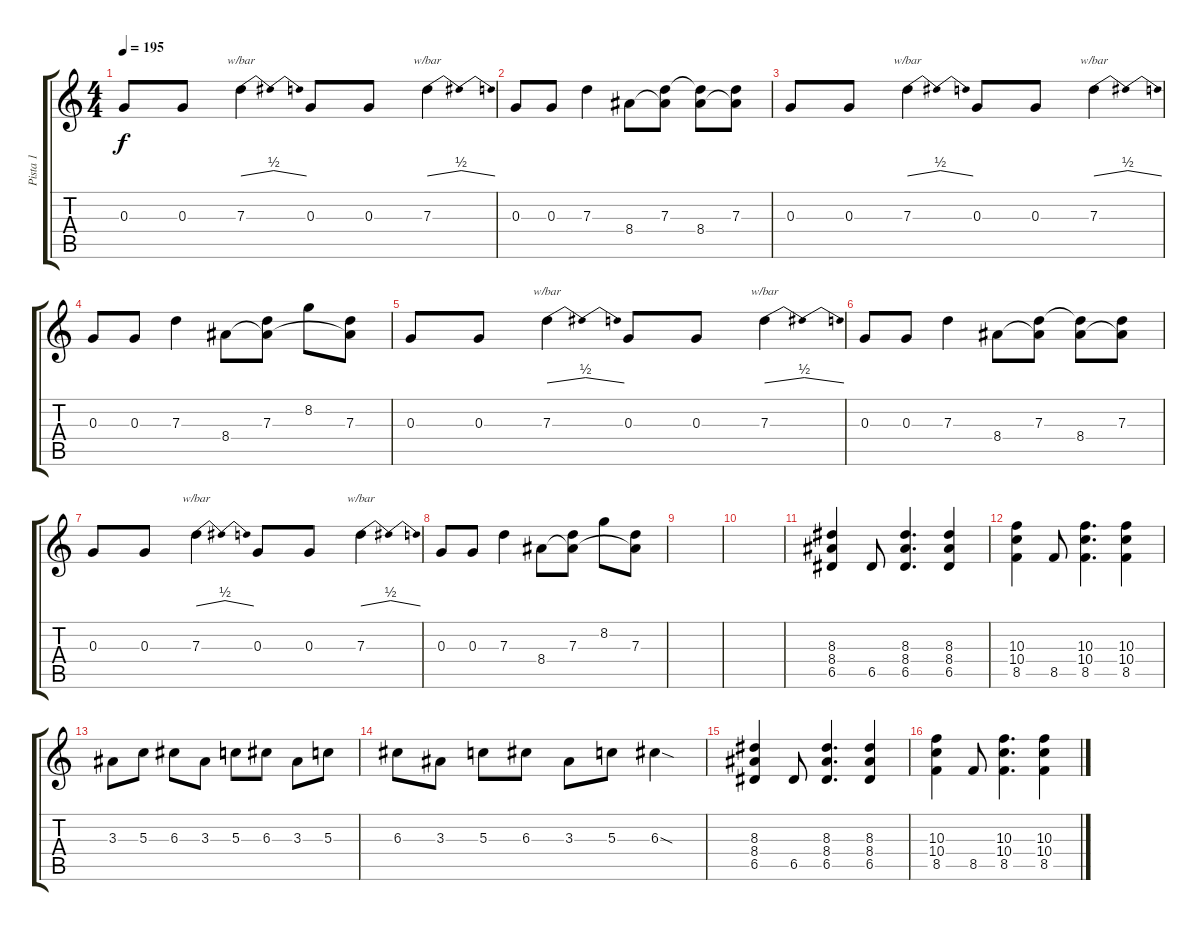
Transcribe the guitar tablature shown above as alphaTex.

\track ("Pista 1" "Pista 1") {instrument distortionguitar}
\staff {score tabs}
\tuning (E4 B3 G3 D3 A2 E2) {hide}
\ts (4 4)
\tempo 195
\clef g2
\ks c
0.3.8{dy f} 0.3.8 7.3.4{tbe (dip default 0 0 30 2 60 0)} 0.3.8 0.3.8 7.3.4{tbe (dip default 0 0 30 2 60 0)} |
0.3.8 0.3.8 7.3.4 8.4.8 (7.3 8.4{t}).8 (7.3{t} 8.4).8 (7.3 8.4{t}).8 |
0.3.8 0.3.8 7.3.4{tbe (dip default 0 0 30 2 60 0)} 0.3.8 0.3.8 7.3.4{tbe (dip default 0 0 30 2 60 0)} |
0.3.8 0.3.8 7.3.4 8.4.8 (7.3 8.4{t}).8 8.2.8 (7.3 8.4{t}).8 |
0.3.8 0.3.8 7.3.4{tbe (dip default 0 0 30 2 60 0)} 0.3.8 0.3.8 7.3.4{tbe (dip default 0 0 30 2 60 0)} |
0.3.8 0.3.8 7.3.4 8.4.8 (7.3 8.4{t}).8 (7.3{t} 8.4).8 (7.3 8.4{t}).8 |
0.3.8 0.3.8 7.3.4{tbe (dip default 0 0 30 2 60 0)} 0.3.8 0.3.8 7.3.4{tbe (dip default 0 0 30 2 60 0)} |
0.3.8 0.3.8 7.3.4 8.4.8 (7.3 8.4{t}).8 8.2.8 (7.3 8.4{t}).8 |
|
|
(8.3 8.4 6.5).4 6.5.8 (8.3 8.4 6.5).4{d} (8.3 8.4 6.5).4 |
(10.3 10.4 8.5).4 8.5.8 (10.3 10.4 8.5).4{d} (10.3 10.4 8.5).4 |
3.3.8 5.3.8 6.3.8 3.3.8 5.3.8 6.3.8 3.3.8 5.3.8 |
6.3.8 3.3.8 5.3.8 6.3.8 3.3.8 5.3.8 6.3{sod}.4 |
(8.3 8.4 6.5).4 6.5.8 (8.3 8.4 6.5).4{d} (8.3 8.4 6.5).4 |
(10.3 10.4 8.5).4 8.5.8 (10.3 10.4 8.5).4{d} (10.3 10.4 8.5).4
